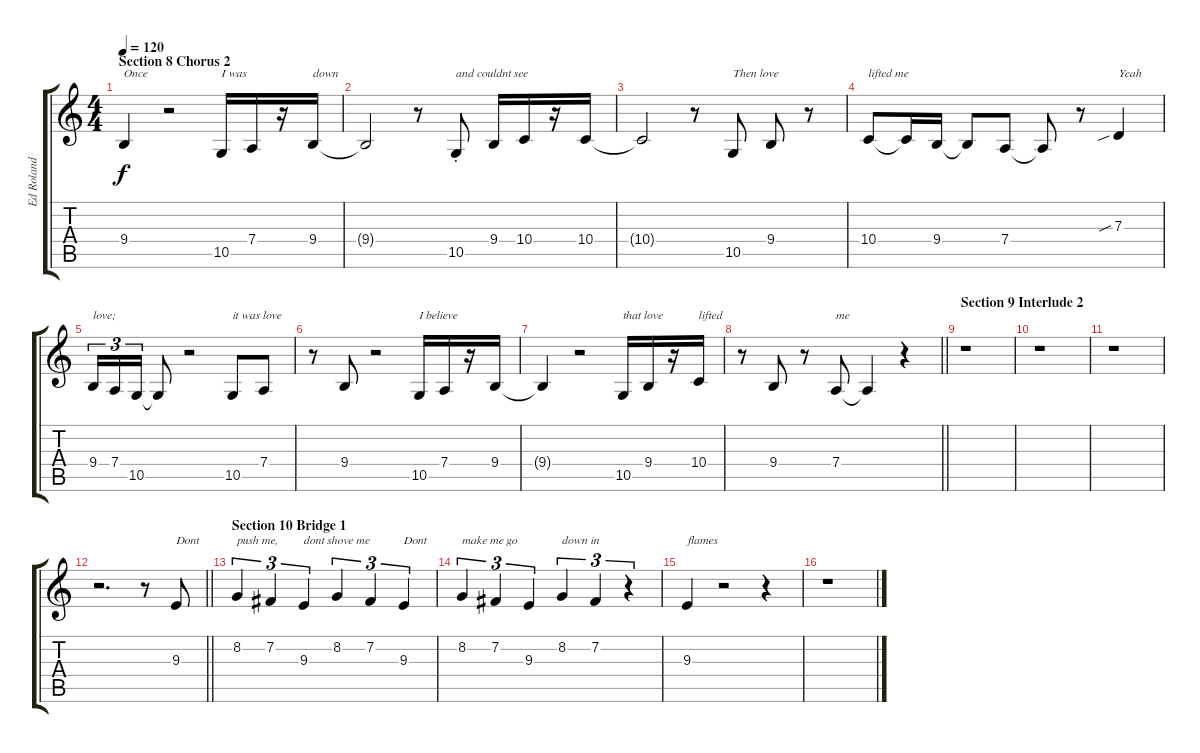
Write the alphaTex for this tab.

\track ("Ed Roland" "Ed Roland") {instrument lead2sawtooth}
\staff {score tabs}
\tuning (E4 B3 G3 D3 A2 E2) {hide}
\ts (4 4)
\section ("" "Section 8 Chorus 2")
\tempo 120
\clef g2
\ks c
9.4.4{txt "Once" dy f} r.2 10.5.16{txt "I was"} 7.4.16 r.16 9.4.16{txt "down"} |
9.4{t}.2 r.8 10.5{st}.8{txt "and couldnt see"} 9.4.16 10.4.16 r.16 10.4.16 |
10.4{t}.2 r.8 10.5.8{txt "Then love"} 9.4.8 r.8 |
10.4.8{txt "lifted me"} 10.4{t}.16 9.4.16 9.4{t}.8 7.4.8 7.4{t}.8 r.8 7.3{sib}.4{txt "Yeah"} |
9.4.16{tu (3 2) txt "love;"} 7.4.16{tu (3 2)} 10.5.16{tu (3 2)} 10.5{t}.8 r.2 10.5.8{txt "it was love"} 7.4.8 |
r.8 9.4.8 r.2 10.5.16{txt "I believe"} 7.4.16 r.16 9.4.16 |
9.4{t}.4 r.2 10.5.16{txt "that love"} 9.4.16 r.16 10.4.16{txt "lifted"} |
\barLineRight lightlight
r.8 9.4.8 r.8 7.4.8{txt "me"} 7.4{t}.4 r.4 |
\section ("" "Section 9 Interlude 2")
r.1 |
r.1 |
r.1 |
\barLineRight lightlight
r.2{d} r.8 9.3.8{txt "Dont"} |
\section ("" "Section 10 Bridge 1")
8.2.4{tu (3 2) txt "push me,"} 7.2.4{tu (3 2)} 9.3.4{tu (3 2) txt "dont shove me"} 8.2.4{tu (3 2)} 7.2.4{tu (3 2)} 9.3.4{tu (3 2) txt "Dont"} |
8.2.4{tu (3 2) txt "make me go"} 7.2.4{tu (3 2)} 9.3.4{tu (3 2)} 8.2.4{tu (3 2) txt "down in"} 7.2.4{tu (3 2)} r.4{tu (3 2)} |
9.3.4{txt "flames"} r.2 r.4 |
r.1
